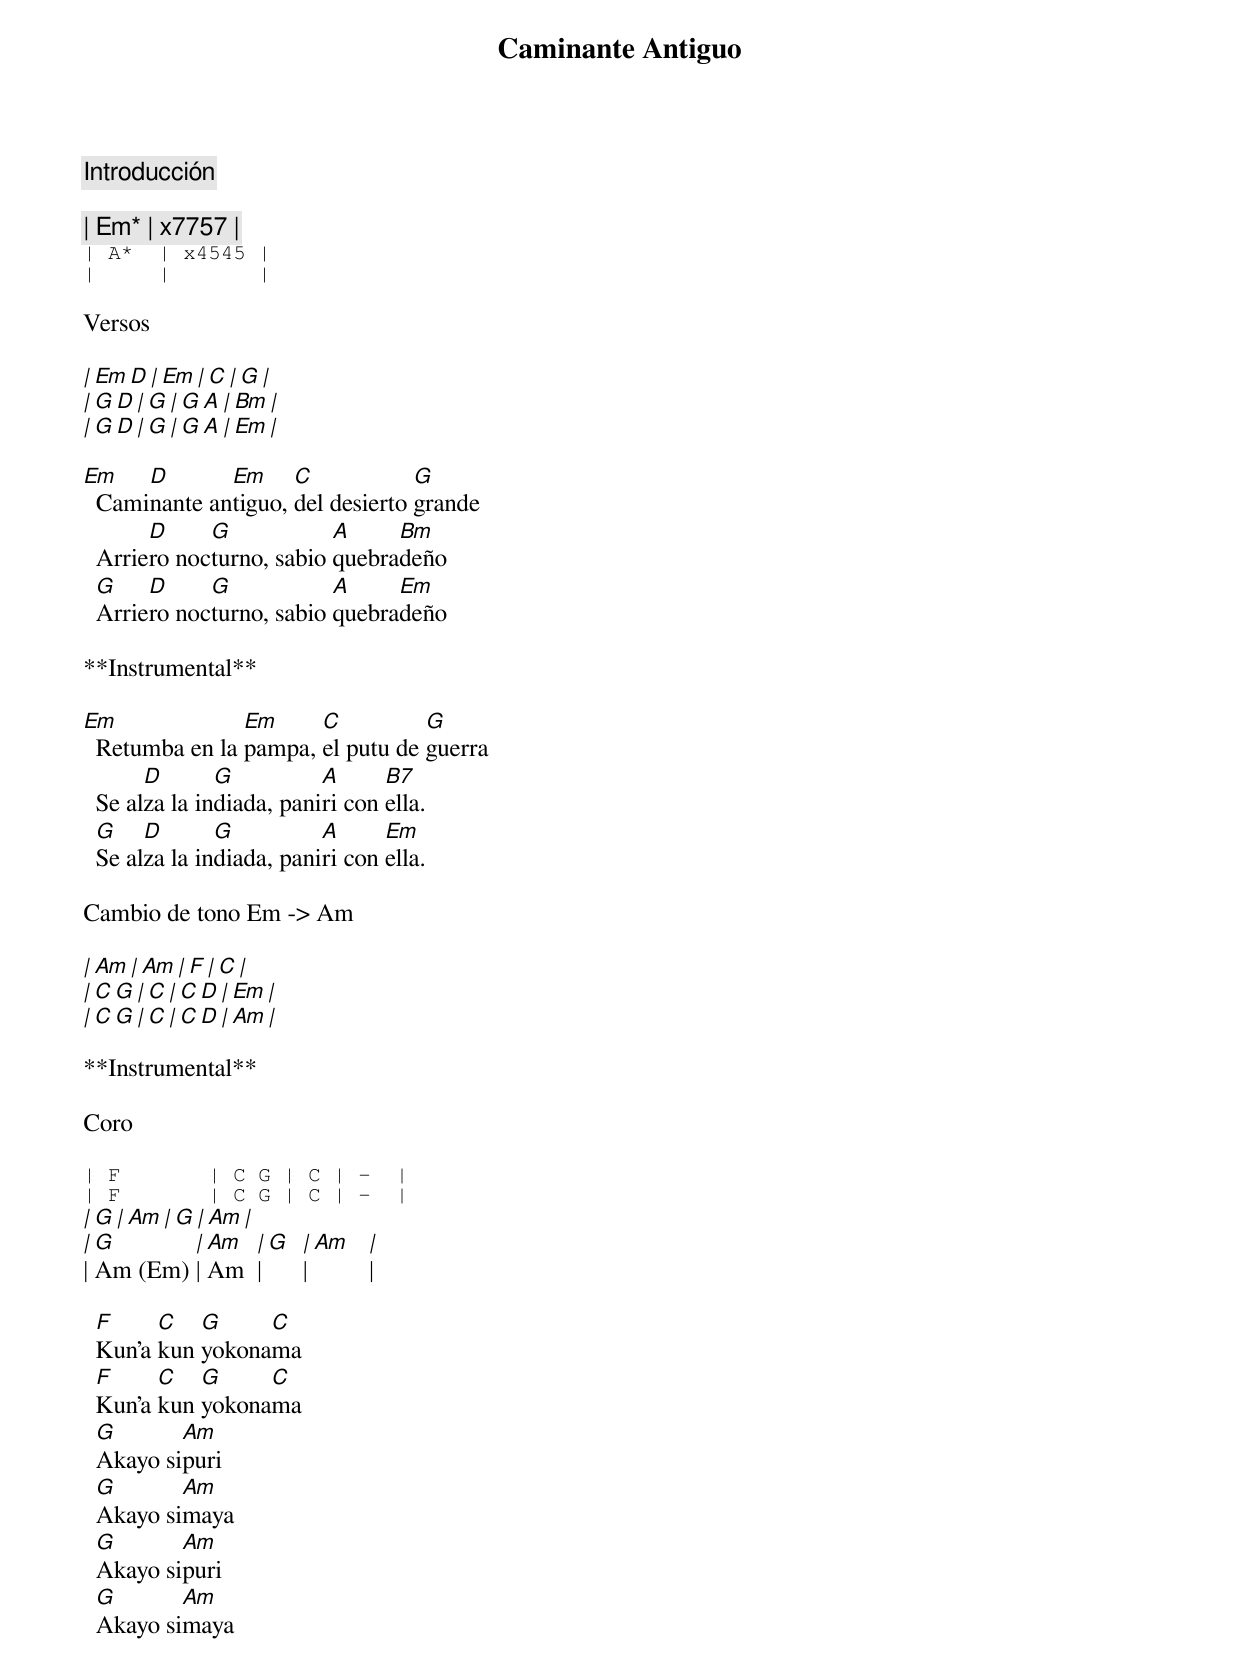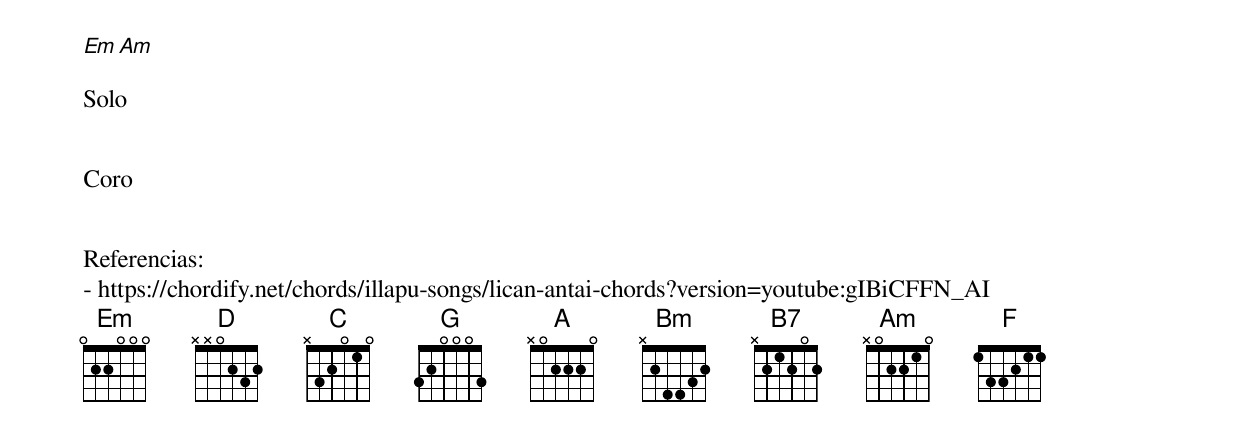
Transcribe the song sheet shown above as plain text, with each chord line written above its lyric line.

Caminante Antiguo

Introducción

| Em* | x7757 |
| A*  | x4545 |
|     |       |

Versos

| Em D | Em | C   | G  |
| G D  | G  | G A | Bm |
| G D  | G  | G A | Em |

Em    D       Em     C            G
  Caminante antiguo, del desierto grande
       D     G            A     Bm
  Arriero nocturno, sabio quebradeño
  G    D     G            A     Em
  Arriero nocturno, sabio quebradeño

**Instrumental**

Em              Em     C          G
  Retumba en la pampa, el putu de guerra
       D       G          A      B7
  Se alza la indiada, paniri con ella.
  G    D       G          A      Em
  Se alza la indiada, paniri con ella.

Cambio de tono Em -> Am

| Am  | Am | F   | C  |
| C G | C  | C D | Em |
| C G | C  | C D | Am |

**Instrumental**

Coro

| F       | C G | C | -  |
| F       | C G | C | -  |
| G       | Am  | G | Am |
| G       | Am  | G | Am |
| Am (Em) | Am  |   |    |

  F     C   G     C
  Kun'a kun yokonama
  F     C   G     C
  Kun'a kun yokonama
  G       Am
  Akayo sipuri
  G       Am
  Akayo simaya
  G       Am
  Akayo sipuri
  G       Am
  Akayo simaya
  Em Am

Solo


Coro


Referencias:
- https://chordify.net/chords/illapu-songs/lican-antai-chords?version=youtube:gIBiCFFN_AI
